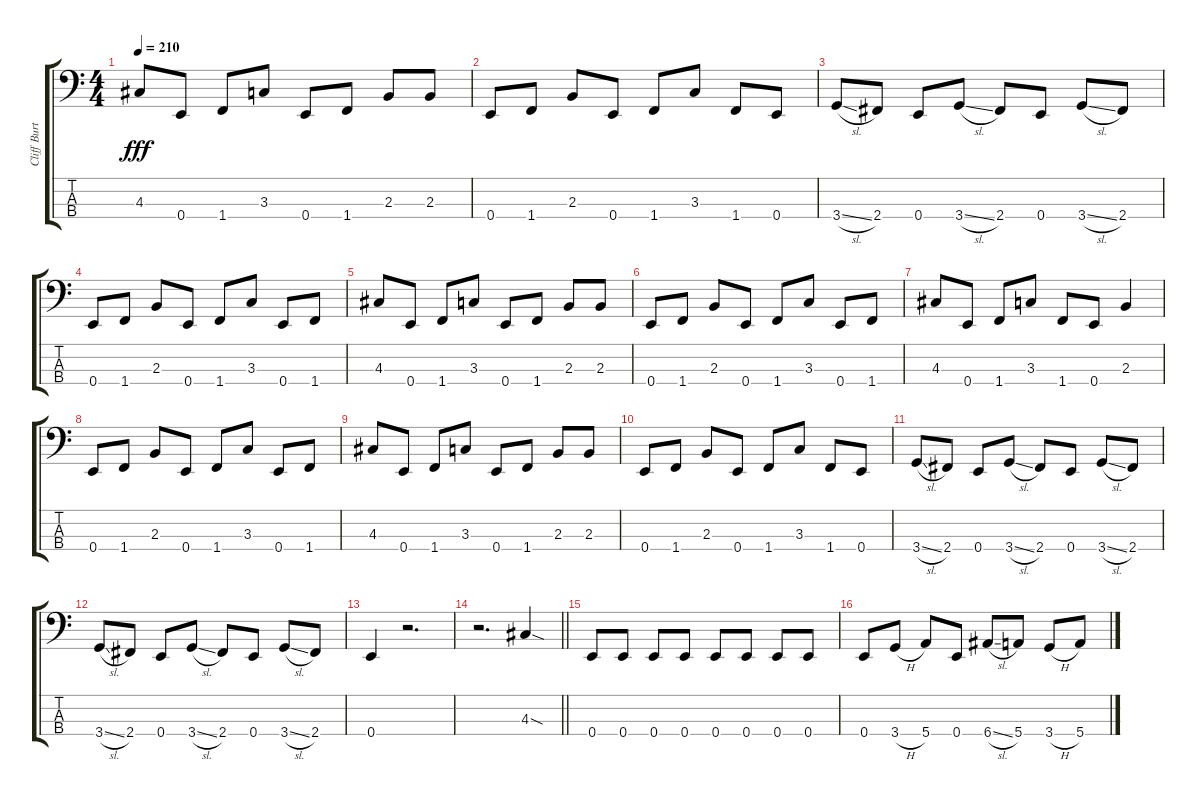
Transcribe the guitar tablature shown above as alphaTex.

\track ("Cliff Burton" "Cliff Burt") {instrument electricbassfinger}
\staff {score tabs}
\tuning (G2 D2 A1 E1) {hide}
\ts (4 4)
\tempo 210
\clef f4
\ks c
4.3.8{dy fff} 0.4.8 1.4.8 3.3.8 0.4.8 1.4.8 2.3.8 2.3.8 |
0.4.8 1.4.8 2.3.8 0.4.8 1.4.8 3.3.8 1.4.8 0.4.8 |
3.4{sl}.8 2.4.8 0.4.8 3.4{sl}.8 2.4.8 0.4.8 3.4{sl}.8 2.4.8 |
0.4.8 1.4.8 2.3.8 0.4.8 1.4.8 3.3.8 0.4.8 1.4.8 |
4.3.8 0.4.8 1.4.8 3.3.8 0.4.8 1.4.8 2.3.8 2.3.8 |
0.4.8 1.4.8 2.3.8 0.4.8 1.4.8 3.3.8 0.4.8 1.4.8 |
4.3.8 0.4.8 1.4.8 3.3.8 1.4.8 0.4.8 2.3.4 |
0.4.8 1.4.8 2.3.8 0.4.8 1.4.8 3.3.8 0.4.8 1.4.8 |
4.3.8 0.4.8 1.4.8 3.3.8 0.4.8 1.4.8 2.3.8 2.3.8 |
0.4.8 1.4.8 2.3.8 0.4.8 1.4.8 3.3.8 1.4.8 0.4.8 |
3.4{sl}.8 2.4.8 0.4.8 3.4{sl}.8 2.4.8 0.4.8 3.4{sl}.8 2.4.8 |
3.4{sl}.8 2.4.8 0.4.8 3.4{sl}.8 2.4.8 0.4.8 3.4{sl}.8 2.4.8 |
0.4.4 r.2{d} |
\barLineRight lightlight
r.2{d} 4.3{sod}.4 |
0.4.8 0.4.8 0.4.8 0.4.8 0.4.8 0.4.8 0.4.8 0.4.8 |
0.4.8 3.4{h}.8 5.4.8 0.4.8 6.4{sl}.8 5.4.8 3.4{h}.8 5.4.8
